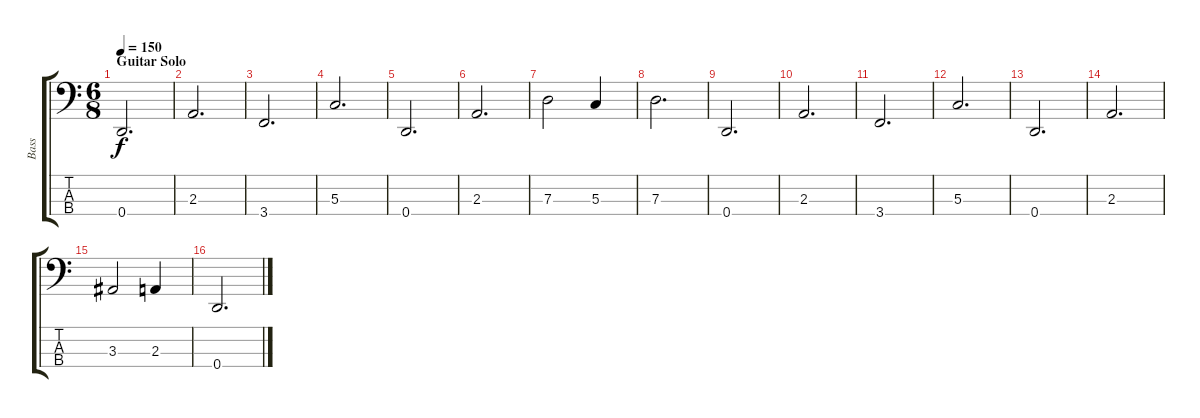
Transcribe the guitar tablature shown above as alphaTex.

\track ("Bass" "Bass") {instrument electricbasspick}
\staff {score tabs}
\tuning (F2 C2 G1 D1) {hide}
\ts (6 8)
\section ("" "Guitar Solo")
\tempo 150
\clef f4
\ks c
0.4.2{d dy f} |
2.3.2{d} |
3.4.2{d} |
5.3.2{d} |
0.4.2{d} |
2.3.2{d} |
7.3.2 5.3.4 |
7.3.2{d} |
0.4.2{d} |
2.3.2{d} |
3.4.2{d} |
5.3.2{d} |
0.4.2{d} |
2.3.2{d} |
3.3.2 2.3.4 |
0.4.2{d}
